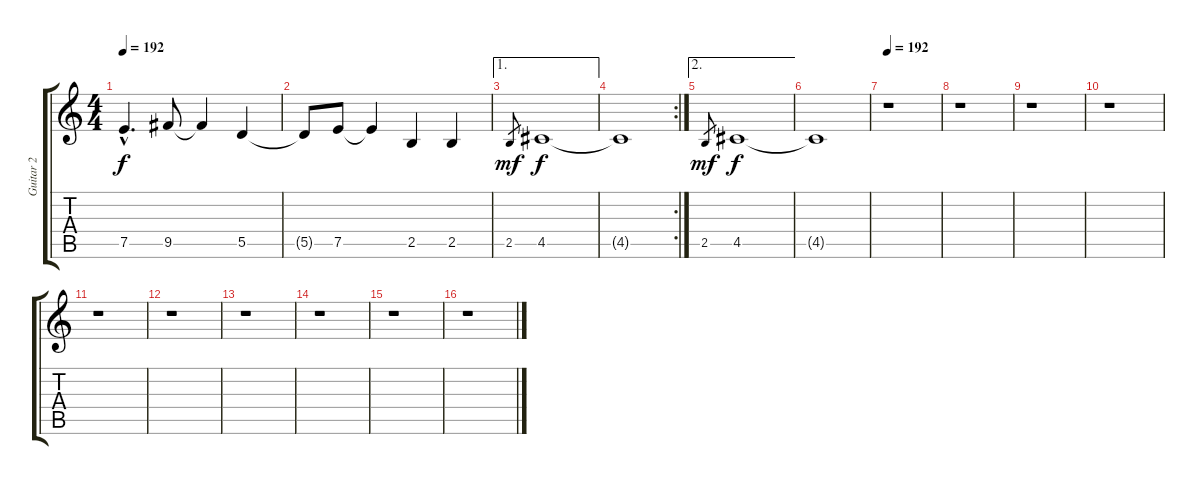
\track ("Guitar 2" "Guitar 2") {instrument distortionguitar}
\staff {score tabs}
\tuning (E4 B3 G3 D3 A2 E2) {hide}
\ts (4 4)
\tempo 192
\clef g2
\ks c
7.5{hac}.4{d dy f} 9.5.8 9.5{t}.4 5.5.4 |
5.5{t}.8 7.5.8 7.5{t}.4 2.5.4 2.5.4 |
\ae 1
2.5.8{gr dy mf} 4.5.1{dy f} |
\rc 2
4.5{t}.1 |
\ae 2
2.5.8{gr dy mf} 4.5.1{dy f} |
4.5{t}.1 |
\tempo 192
r.1 |
r.1 |
r.1 |
r.1 |
r.1 |
r.1 |
r.1 |
r.1 |
r.1 |
r.1
